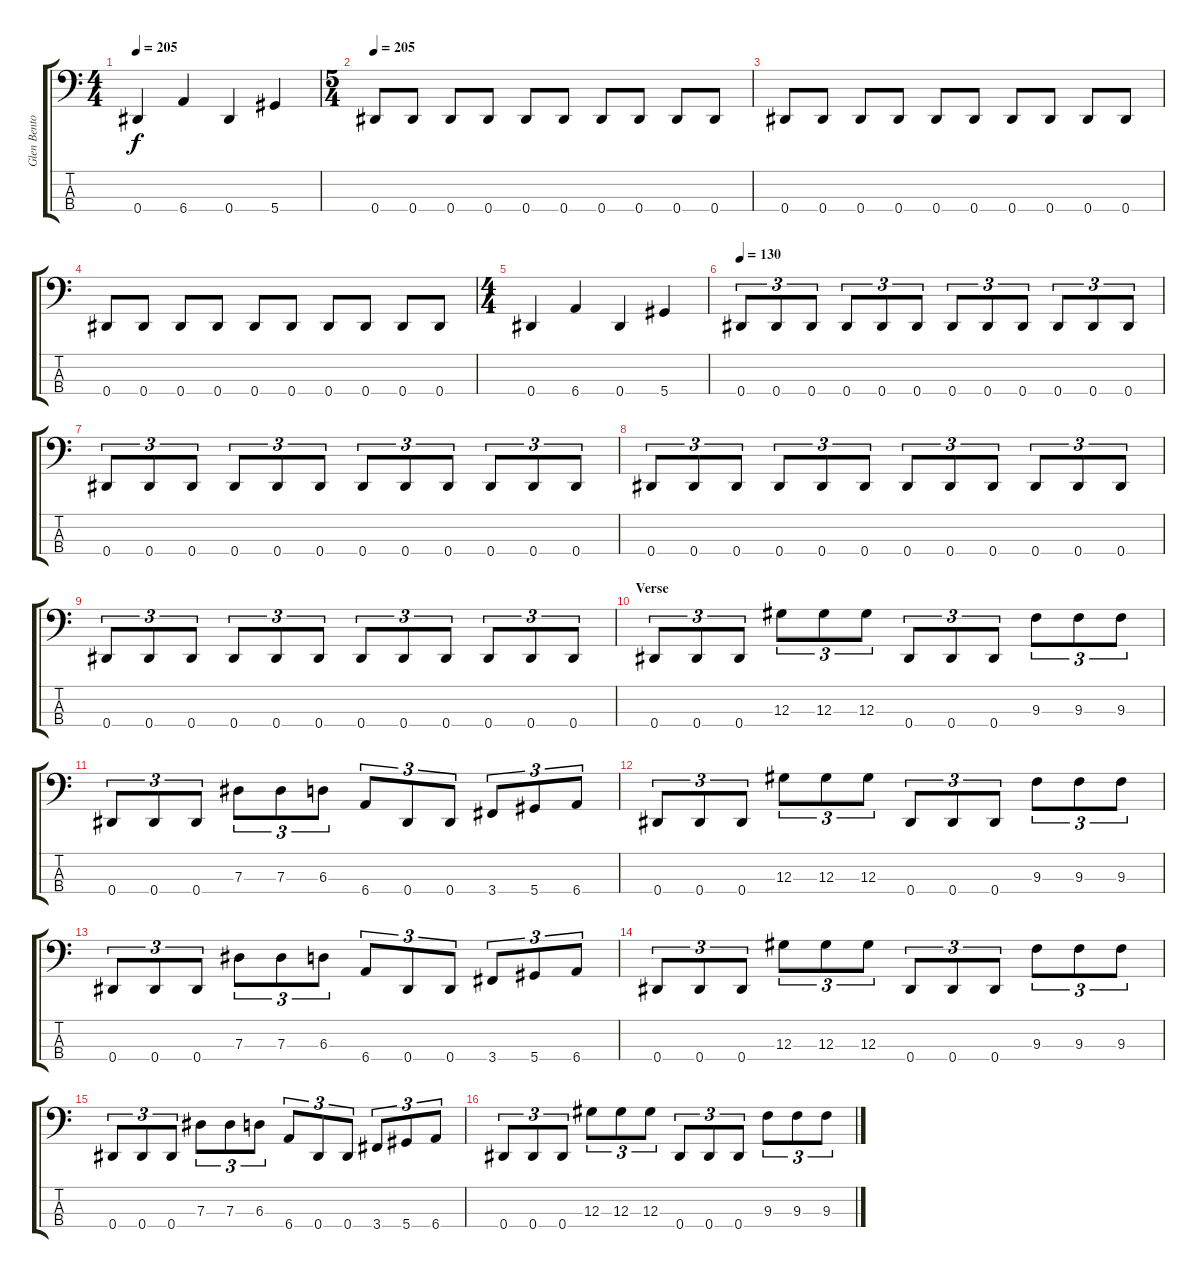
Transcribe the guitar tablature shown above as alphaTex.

\track ("Glen Benton" "Glen Bento") {instrument electricbasspick}
\staff {score tabs}
\tuning (Gb2 Db2 Ab1 Eb1) {hide}
\ts (4 4)
\tempo 205
\clef f4
\ks c
0.4.4{dy f} 6.4.4 0.4.4 5.4.4 |
\ts (5 4)
\tempo 205
0.4.8 0.4.8 0.4.8 0.4.8 0.4.8 0.4.8 0.4.8 0.4.8 0.4.8 0.4.8 |
0.4.8 0.4.8 0.4.8 0.4.8 0.4.8 0.4.8 0.4.8 0.4.8 0.4.8 0.4.8 |
0.4.8 0.4.8 0.4.8 0.4.8 0.4.8 0.4.8 0.4.8 0.4.8 0.4.8 0.4.8 |
\ts (4 4)
0.4.4 6.4.4 0.4.4 5.4.4 |
\tempo 130
0.4.8{tu (3 2)} 0.4.8{tu (3 2)} 0.4.8{tu (3 2)} 0.4.8{tu (3 2)} 0.4.8{tu (3 2)} 0.4.8{tu (3 2)} 0.4.8{tu (3 2)} 0.4.8{tu (3 2)} 0.4.8{tu (3 2)} 0.4.8{tu (3 2)} 0.4.8{tu (3 2)} 0.4.8{tu (3 2)} |
0.4.8{tu (3 2)} 0.4.8{tu (3 2)} 0.4.8{tu (3 2)} 0.4.8{tu (3 2)} 0.4.8{tu (3 2)} 0.4.8{tu (3 2)} 0.4.8{tu (3 2)} 0.4.8{tu (3 2)} 0.4.8{tu (3 2)} 0.4.8{tu (3 2)} 0.4.8{tu (3 2)} 0.4.8{tu (3 2)} |
0.4.8{tu (3 2)} 0.4.8{tu (3 2)} 0.4.8{tu (3 2)} 0.4.8{tu (3 2)} 0.4.8{tu (3 2)} 0.4.8{tu (3 2)} 0.4.8{tu (3 2)} 0.4.8{tu (3 2)} 0.4.8{tu (3 2)} 0.4.8{tu (3 2)} 0.4.8{tu (3 2)} 0.4.8{tu (3 2)} |
0.4.8{tu (3 2)} 0.4.8{tu (3 2)} 0.4.8{tu (3 2)} 0.4.8{tu (3 2)} 0.4.8{tu (3 2)} 0.4.8{tu (3 2)} 0.4.8{tu (3 2)} 0.4.8{tu (3 2)} 0.4.8{tu (3 2)} 0.4.8{tu (3 2)} 0.4.8{tu (3 2)} 0.4.8{tu (3 2)} |
\section ("" "Verse")
0.4.8{tu (3 2)} 0.4.8{tu (3 2)} 0.4.8{tu (3 2)} 12.3.8{tu (3 2)} 12.3.8{tu (3 2)} 12.3.8{tu (3 2)} 0.4.8{tu (3 2)} 0.4.8{tu (3 2)} 0.4.8{tu (3 2)} 9.3.8{tu (3 2)} 9.3.8{tu (3 2)} 9.3.8{tu (3 2)} |
0.4.8{tu (3 2)} 0.4.8{tu (3 2)} 0.4.8{tu (3 2)} 7.3.8{tu (3 2)} 7.3.8{tu (3 2)} 6.3.8{tu (3 2)} 6.4.8{tu (3 2)} 0.4.8{tu (3 2)} 0.4.8{tu (3 2)} 3.4.8{tu (3 2)} 5.4.8{tu (3 2)} 6.4.8{tu (3 2)} |
0.4.8{tu (3 2)} 0.4.8{tu (3 2)} 0.4.8{tu (3 2)} 12.3.8{tu (3 2)} 12.3.8{tu (3 2)} 12.3.8{tu (3 2)} 0.4.8{tu (3 2)} 0.4.8{tu (3 2)} 0.4.8{tu (3 2)} 9.3.8{tu (3 2)} 9.3.8{tu (3 2)} 9.3.8{tu (3 2)} |
0.4.8{tu (3 2)} 0.4.8{tu (3 2)} 0.4.8{tu (3 2)} 7.3.8{tu (3 2)} 7.3.8{tu (3 2)} 6.3.8{tu (3 2)} 6.4.8{tu (3 2)} 0.4.8{tu (3 2)} 0.4.8{tu (3 2)} 3.4.8{tu (3 2)} 5.4.8{tu (3 2)} 6.4.8{tu (3 2)} |
0.4.8{tu (3 2)} 0.4.8{tu (3 2)} 0.4.8{tu (3 2)} 12.3.8{tu (3 2)} 12.3.8{tu (3 2)} 12.3.8{tu (3 2)} 0.4.8{tu (3 2)} 0.4.8{tu (3 2)} 0.4.8{tu (3 2)} 9.3.8{tu (3 2)} 9.3.8{tu (3 2)} 9.3.8{tu (3 2)} |
0.4.8{tu (3 2)} 0.4.8{tu (3 2)} 0.4.8{tu (3 2)} 7.3.8{tu (3 2)} 7.3.8{tu (3 2)} 6.3.8{tu (3 2)} 6.4.8{tu (3 2)} 0.4.8{tu (3 2)} 0.4.8{tu (3 2)} 3.4.8{tu (3 2)} 5.4.8{tu (3 2)} 6.4.8{tu (3 2)} |
0.4.8{tu (3 2)} 0.4.8{tu (3 2)} 0.4.8{tu (3 2)} 12.3.8{tu (3 2)} 12.3.8{tu (3 2)} 12.3.8{tu (3 2)} 0.4.8{tu (3 2)} 0.4.8{tu (3 2)} 0.4.8{tu (3 2)} 9.3.8{tu (3 2)} 9.3.8{tu (3 2)} 9.3.8{tu (3 2)}
